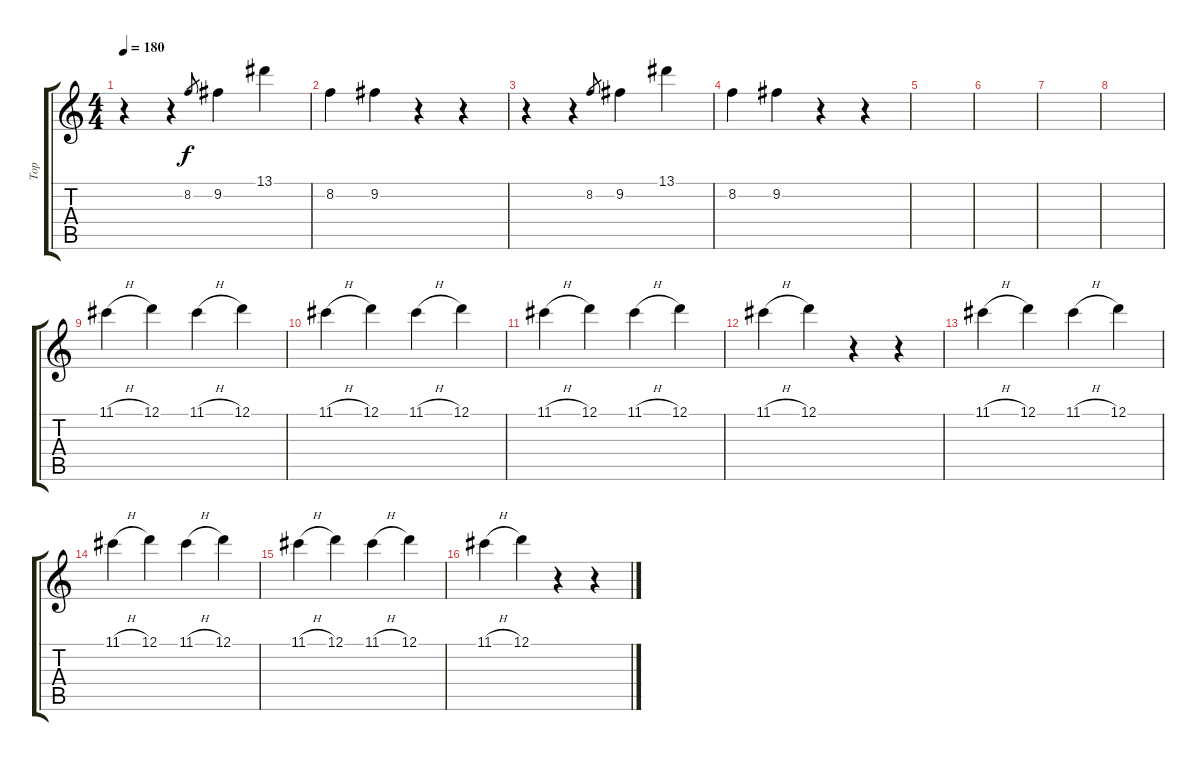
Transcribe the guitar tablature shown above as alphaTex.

\track ("Top" "Top") {instrument distortionguitar}
\staff {score tabs}
\tuning (D4 A3 F3 C3 G2 D2) {hide}
\ts (4 4)
\tempo 180
\clef g2
\ks c
r.4{dy f} r.4 8.2.8{gr} 9.2.4 13.1.4 |
8.2.4 9.2.4 r.4 r.4 |
r.4 r.4 8.2.8{gr} 9.2.4 13.1.4 |
8.2.4 9.2.4 r.4 r.4 |
|
|
|
|
11.1{h}.4 12.1.4 11.1{h}.4 12.1.4 |
11.1{h}.4 12.1.4 11.1{h}.4 12.1.4 |
11.1{h}.4 12.1.4 11.1{h}.4 12.1.4 |
11.1{h}.4 12.1.4 r.4 r.4 |
11.1{h}.4 12.1.4 11.1{h}.4 12.1.4 |
11.1{h}.4 12.1.4 11.1{h}.4 12.1.4 |
11.1{h}.4 12.1.4 11.1{h}.4 12.1.4 |
11.1{h}.4 12.1.4 r.4 r.4
